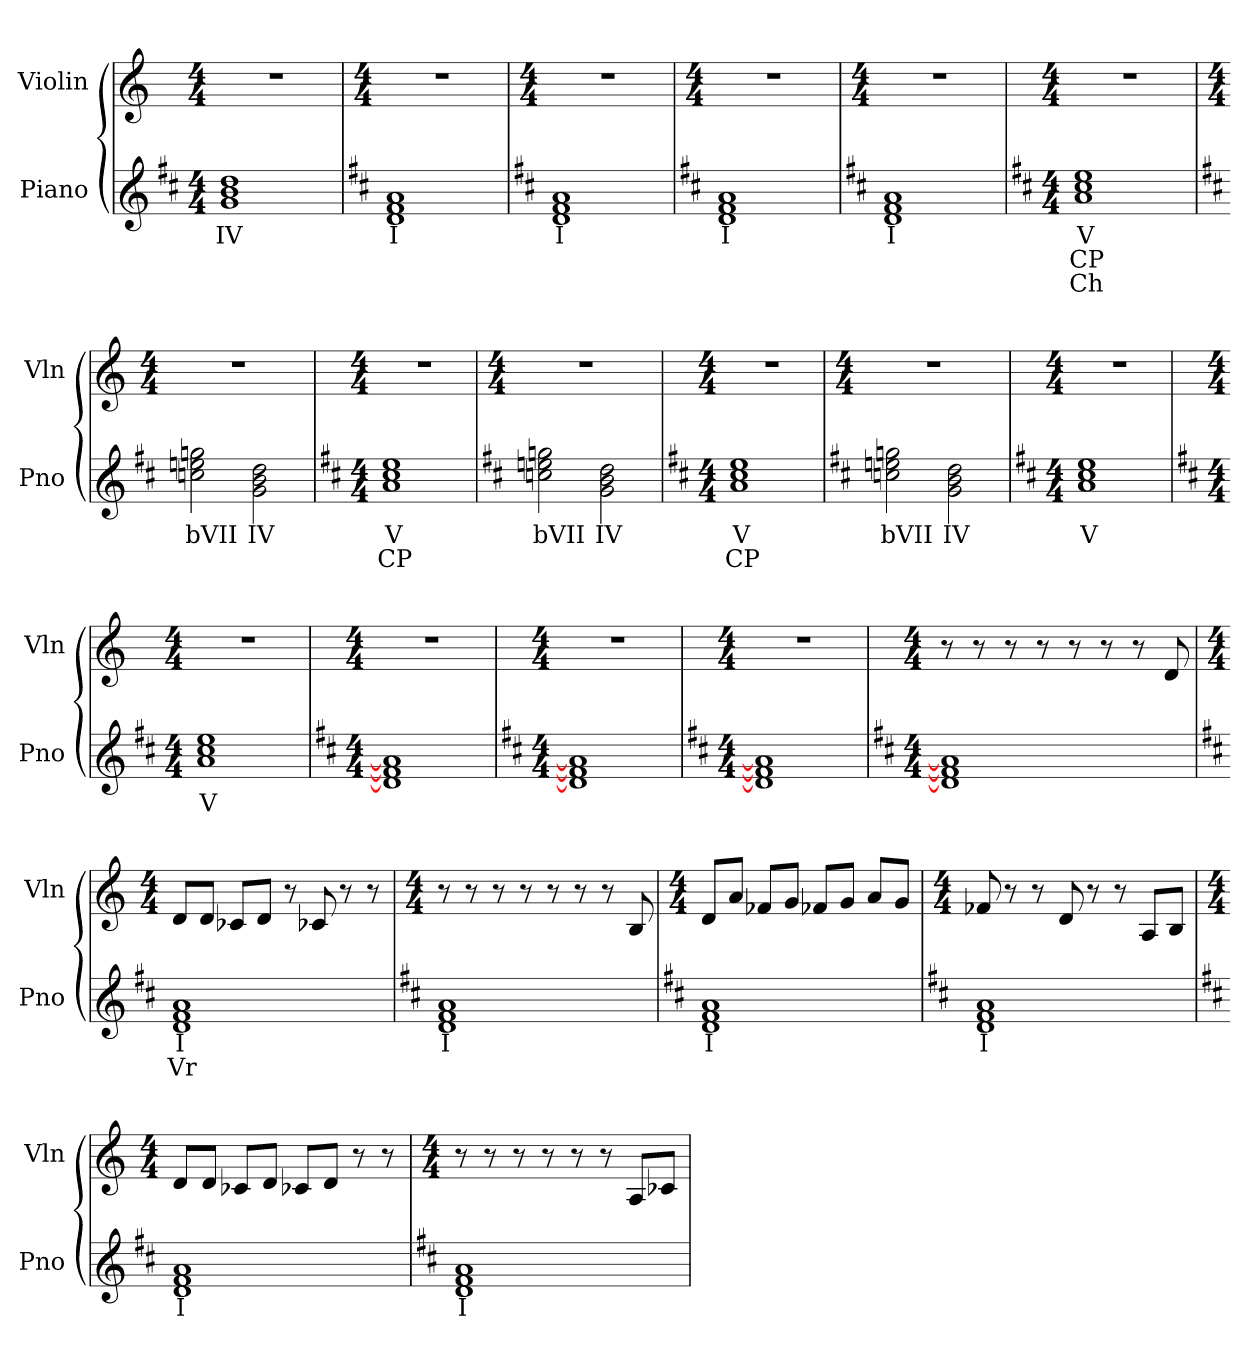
**kern	**text	**text	**text	**kern
*part2	*part2	*part2	*part2	*part1
*staff2	*staff2	*staff2	*staff2	*staff1
*I"Piano	*	*	*	*I"Violin
*I'Pno	*	*	*	*I'Vln
*k[f#c#]	*	*	*	*
*D:	*	*	*	*
*M4/4	*	*	*	*M4/4
=	=	=	=	=
1g 1b 1dd	IV	.	.	1r
=	=	=	=	=
*k[f#c#]	*	*	*	*
*D:	*	*	*	*
*	*	*	*	*M4/4
1d 1f# 1a	I	.	.	1r
=	=	=	=	=
*k[f#c#]	*	*	*	*
*D:	*	*	*	*
*	*	*	*	*M4/4
1d 1f# 1a	I	.	.	1r
=	=	=	=	=
*k[f#c#]	*	*	*	*
*D:	*	*	*	*
*	*	*	*	*M4/4
1d 1f# 1a	I	.	.	1r
=	=	=	=	=
*k[f#c#]	*	*	*	*
*D:	*	*	*	*
*	*	*	*	*M4/4
1d 1f# 1a	I	.	.	1r
=	=	=	=	=
*k[f#c#]	*	*	*	*
*D:	*	*	*	*
*M4/4	*	*	*	*M4/4
1a 1cc# 1ee	V	CP	Ch	1r
=	=	=	=	=
*k[f#c#]	*	*	*	*
*D:	*	*	*	*
*	*	*	*	*M4/4
2ccn 2een 2ggn	bVII	.	.	1r
2g 2b 2dd	IV	.	.	.
=	=	=	=	=
*k[f#c#]	*	*	*	*
*D:	*	*	*	*
*M4/4	*	*	*	*M4/4
1a 1cc# 1ee	V	CP	.	1r
=	=	=	=	=
*k[f#c#]	*	*	*	*
*D:	*	*	*	*
*	*	*	*	*M4/4
2ccn 2een 2ggn	bVII	.	.	1r
2g 2b 2dd	IV	.	.	.
=	=	=	=	=
*k[f#c#]	*	*	*	*
*D:	*	*	*	*
*M4/4	*	*	*	*M4/4
1a 1cc# 1ee	V	CP	.	1r
=	=	=	=	=
*k[f#c#]	*	*	*	*
*D:	*	*	*	*
*	*	*	*	*M4/4
2ccn 2een 2ggn	bVII	.	.	1r
2g 2b 2dd	IV	.	.	.
=	=	=	=	=
*k[f#c#]	*	*	*	*
*D:	*	*	*	*
*M4/4	*	*	*	*M4/4
1a 1cc# 1ee	V	.	.	1r
=	=	=	=	=
*k[f#c#]	*	*	*	*
*D:	*	*	*	*
*M4/4	*	*	*	*M4/4
1a 1cc# 1ee	V	.	.	1r
=	=	=	=	=
*k[f#c#]	*	*	*	*
*D:	*	*	*	*
*M4/4	*	*	*	*M4/4
1d] 1f#] 1a]	.	.	.	1r
=	=	=	=	=
*k[f#c#]	*	*	*	*
*D:	*	*	*	*
*M4/4	*	*	*	*M4/4
1d] 1f#] 1a]	.	.	.	1r
=	=	=	=	=
*k[f#c#]	*	*	*	*
*D:	*	*	*	*
*M4/4	*	*	*	*M4/4
1d] 1f#] 1a]	.	.	.	1r
=	=	=	=	=
*k[f#c#]	*	*	*	*
*D:	*	*	*	*
*M4/4	*	*	*	*M4/4
1d] 1f#] 1a]	.	.	.	8r
.	.	.	.	8r
.	.	.	.	8r
.	.	.	.	8r
.	.	.	.	8r
.	.	.	.	8r
.	.	.	.	8r
.	.	.	.	8d
=	=	=	=	=
*k[f#c#]	*	*	*	*
*D:	*	*	*	*
*	*	*	*	*M4/4
1d 1f# 1a	I	Vr	.	8dL
.	.	.	.	8dJ
.	.	.	.	8c-XL
.	.	.	.	8dJ
.	.	.	.	8r
.	.	.	.	8c-X
.	.	.	.	8r
.	.	.	.	8r
=	=	=	=	=
*k[f#c#]	*	*	*	*
*D:	*	*	*	*
*	*	*	*	*M4/4
1d 1f# 1a	I	.	.	8r
.	.	.	.	8r
.	.	.	.	8r
.	.	.	.	8r
.	.	.	.	8r
.	.	.	.	8r
.	.	.	.	8r
.	.	.	.	8B
=	=	=	=	=
*k[f#c#]	*	*	*	*
*D:	*	*	*	*
*	*	*	*	*M4/4
1d 1f# 1a	I	.	.	8dL
.	.	.	.	8aJ
.	.	.	.	8f-XL
.	.	.	.	8gJ
.	.	.	.	8f-XL
.	.	.	.	8gJ
.	.	.	.	8aL
.	.	.	.	8gJ
=	=	=	=	=
*k[f#c#]	*	*	*	*
*D:	*	*	*	*
*	*	*	*	*M4/4
1d 1f# 1a	I	.	.	8f-X
.	.	.	.	8r
.	.	.	.	8r
.	.	.	.	8d
.	.	.	.	8r
.	.	.	.	8r
.	.	.	.	8AL
.	.	.	.	8BJ
=	=	=	=	=
*k[f#c#]	*	*	*	*
*D:	*	*	*	*
*	*	*	*	*M4/4
1d 1f# 1a	I	.	.	8dL
.	.	.	.	8dJ
.	.	.	.	8c-XL
.	.	.	.	8dJ
.	.	.	.	8c-XL
.	.	.	.	8dJ
.	.	.	.	8r
.	.	.	.	8r
=	=	=	=	=
*k[f#c#]	*	*	*	*
*D:	*	*	*	*
*	*	*	*	*M4/4
1d 1f# 1a	I	.	.	8r
.	.	.	.	8r
.	.	.	.	8r
.	.	.	.	8r
.	.	.	.	8r
.	.	.	.	8r
.	.	.	.	8AL
.	.	.	.	8c-XJ
=	=	=	=	=
*-	*-	*-	*-	*-
